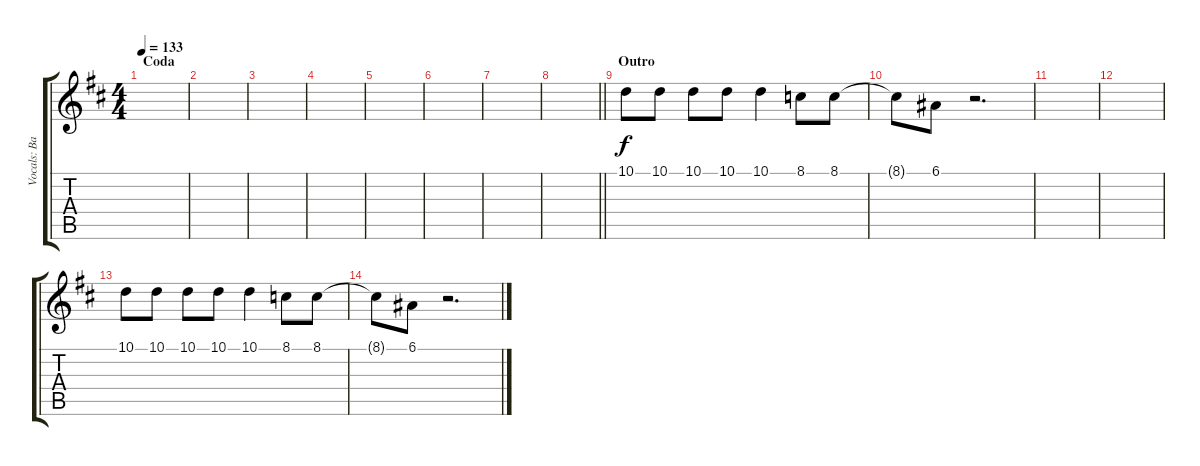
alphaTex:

\track ("Vocals: Band" "Vocals: Ba") {instrument choiraahs}
\staff {score tabs}
\tuning (E4 B3 G3 D3 A2 E2) {hide}
\ts (4 4)
\section ("" "Coda")
\tempo 133
\clef g2
\ks d
|
|
|
|
|
|
|
\barLineRight lightlight
|
\section ("" "Outro")
10.1.8{dy f} 10.1.8 10.1.8 10.1.8 10.1.4 8.1.8 8.1.8 |
8.1{t}.8 6.1.8 r.2{d} |
|
|
10.1.8 10.1.8 10.1.8 10.1.8 10.1.4 8.1.8 8.1.8 |
8.1{t}.8 6.1.8 r.2{d}
